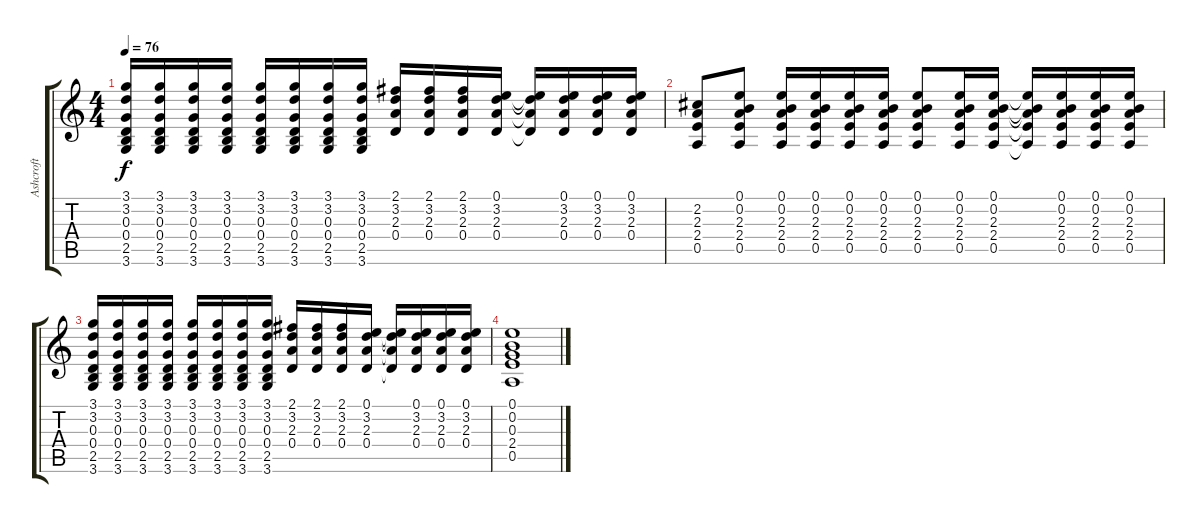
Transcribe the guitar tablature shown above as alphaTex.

\track ("Ashcroft" "Ashcroft") {instrument acousticguitarnylon}
\staff {score tabs}
\tuning (E4 B3 G3 D3 A2 E2) {hide}
\ts (4 4)
\tempo 76
\clef g2
\ks c
(3.1 3.2 0.3 0.4 2.5 3.6).16{dy f} (3.1 3.2 0.3 0.4 2.5 3.6).16 (3.1 3.2 0.3 0.4 2.5 3.6).16 (3.1 3.2 0.3 0.4 2.5 3.6).16 (3.1 3.2 0.3 0.4 2.5 3.6).16 (3.1 3.2 0.3 0.4 2.5 3.6).16 (3.1 3.2 0.3 0.4 2.5 3.6).16 (3.1 3.2 0.3 0.4 2.5 3.6).16 (2.1 3.2 2.3 0.4).16 (2.1 3.2 2.3 0.4).16 (2.1 3.2 2.3 0.4).16 (0.1 3.2 2.3 0.4).16 (0.1{t} 3.2{t} 2.3{t} 0.4{t}).16 (0.1 3.2 2.3 0.4).16 (0.1 3.2 2.3 0.4).16 (0.1 3.2 2.3 0.4).16 |
(2.2 2.3 2.4 0.5).8 (0.1 0.2 2.3 2.4 0.5).8 (0.1 0.2 2.3 2.4 0.5).16 (0.1 0.2 2.3 2.4 0.5).16 (0.1 0.2 2.3 2.4 0.5).16 (0.1 0.2 2.3 2.4 0.5).16 (0.1 0.2 2.3 2.4 0.5).8 (0.1 0.2 2.3 2.4 0.5).16 (0.1 0.2 2.3 2.4 0.5).16 (0.1{t} 0.2{t} 2.3{t} 2.4{t} 0.5{t}).16 (0.1 0.2 2.3 2.4 0.5).16 (0.1 0.2 2.3 2.4 0.5).16 (0.1 0.2 2.3 2.4 0.5).16 |
(3.1 3.2 0.3 0.4 2.5 3.6).16 (3.1 3.2 0.3 0.4 2.5 3.6).16 (3.1 3.2 0.3 0.4 2.5 3.6).16 (3.1 3.2 0.3 0.4 2.5 3.6).16 (3.1 3.2 0.3 0.4 2.5 3.6).16 (3.1 3.2 0.3 0.4 2.5 3.6).16 (3.1 3.2 0.3 0.4 2.5 3.6).16 (3.1 3.2 0.3 0.4 2.5 3.6).16 (2.1 3.2 2.3 0.4).16 (2.1 3.2 2.3 0.4).16 (2.1 3.2 2.3 0.4).16 (0.1 3.2 2.3 0.4).16 (0.1{t} 3.2{t} 2.3{t} 0.4{t}).16 (0.1 3.2 2.3 0.4).16 (0.1 3.2 2.3 0.4).16 (0.1 3.2 2.3 0.4).16 |
(0.1 0.2 0.3 2.4 0.5).1
